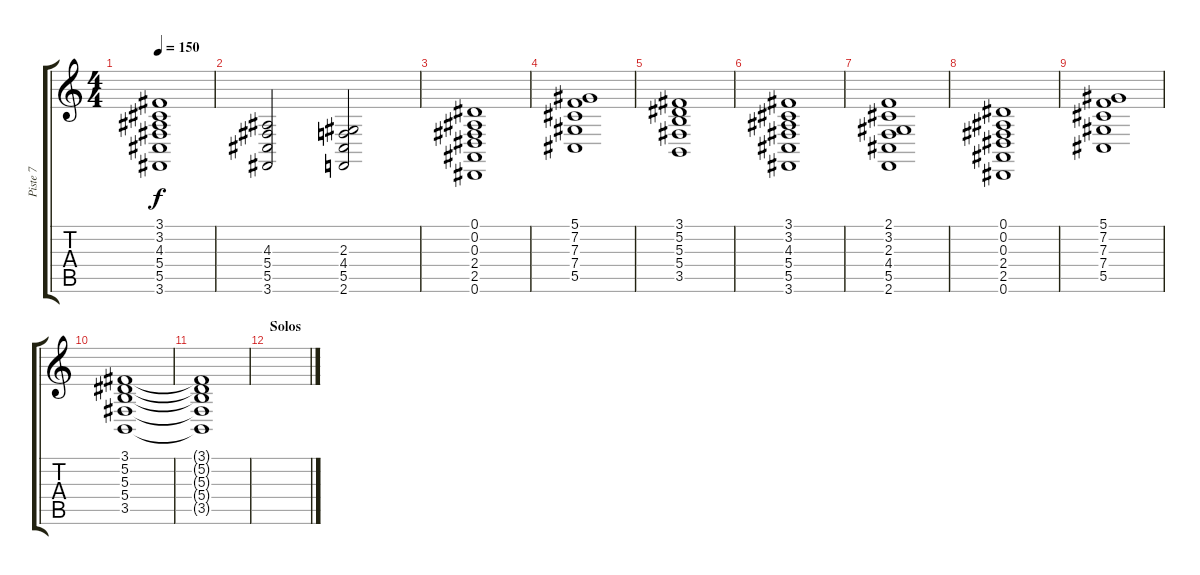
\track ("Piste 7" "Piste 7") {instrument brasssection}
\staff {score tabs}
\tuning (Eb4 Bb3 Gb3 Db3 Ab2 Eb2) {hide}
\ts (4 4)
\tempo 150
\clef g2
\ks c
(3.1 3.2 4.3 5.4 5.5 3.6).1{dy f} |
(4.3 5.4 5.5 3.6).2 (2.3 4.4 5.5 2.6).2 |
(0.1 0.2 0.3 2.4 2.5 0.6).1 |
(5.1 7.2 7.3 7.4 5.5).1 |
(3.1 5.2 5.3 5.4 3.5).1 |
(3.1 3.2 4.3 5.4 5.5 3.6).1 |
(2.1 3.2 2.3 4.4 5.5 2.6).1 |
(0.1 0.2 0.3 2.4 2.5 0.6).1 |
(5.1 7.2 7.3 7.4 5.5).1 |
(3.1 5.2 5.3 5.4 3.5).1 |
(3.1{t} 5.2{t} 5.3{t} 5.4{t} 3.5{t}).1 |
\section ("" "Solos")
